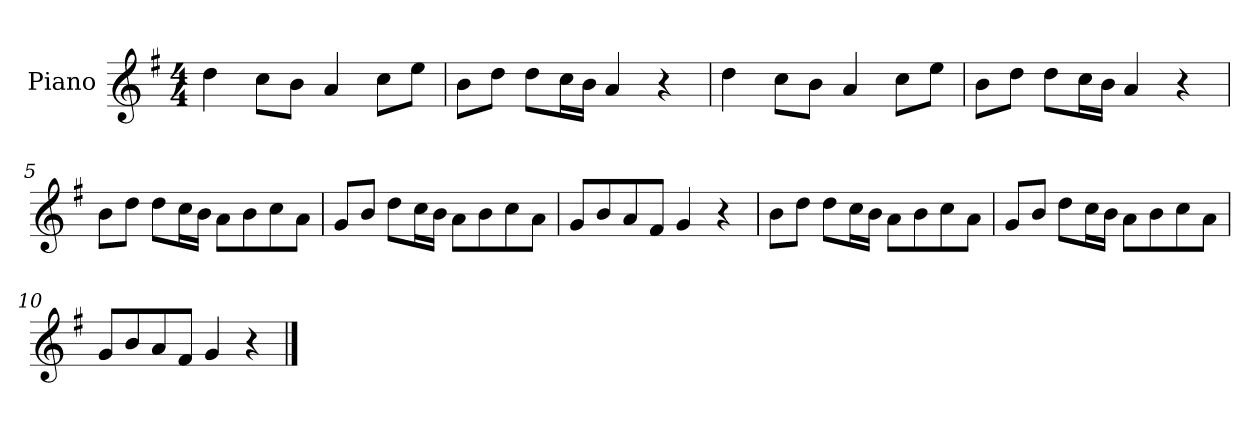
**kern
*part1
*staff1
*I"Piano
*I'P-no
*clefG2
*k[f#]
*M4/4
*MM90
=1
4dd\
8cc\L
8b\J
4a/
8cc\L
8ee\J
=2
8b\L
8dd\J
8dd\L
16cc\L
16b\JJ
4a/
4r
=3
4dd\
8cc\L
8b\J
4a/
8cc\L
8ee\J
=4
8b\L
8dd\J
8dd\L
16cc\L
16b\JJ
4a/
4r
=5
8b\L
8dd\J
8dd\L
16cc\L
16b\JJ
8a\L
8b\
8cc\
8a\J
!!LO:LB:g=z
=6
8g/L
8b/J
8dd\L
16cc\L
16b\JJ
8a\L
8b\
8cc\
8a\J
=7
8g/L
8b/
8a/
8f#/J
4g/
4r
=8
8b\L
8dd\J
8dd\L
16cc\L
16b\JJ
8a\L
8b\
8cc\
8a\J
=9
8g/L
8b/J
8dd\L
16cc\L
16b\JJ
8a\L
8b\
8cc\
8a\J
=10
8g/L
8b/
8a/
8f#/J
4g/
4r
==
*-
